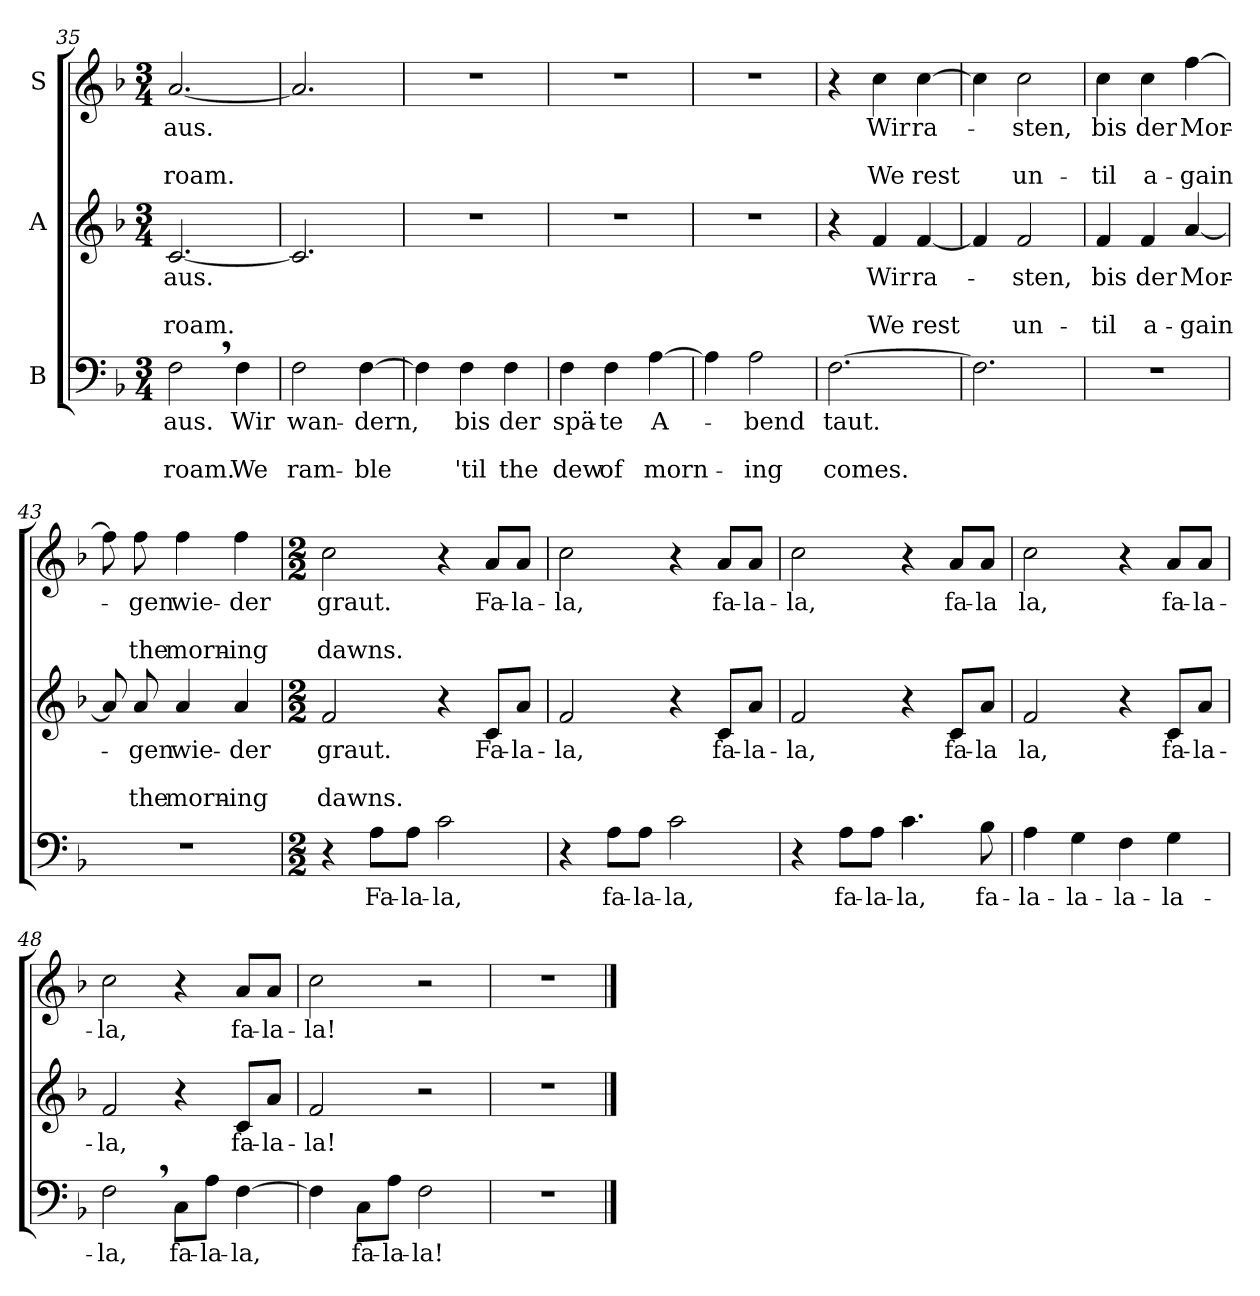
**kern	**text	**text	**text	**kern	**text	**text	**text	**kern	**text	**text	**text
*part3	*part3	*part3	*part3	*part2	*part2	*part2	*part2	*part1	*part1	*part1	*part1
*staff3	*staff3	*staff3	*staff3	*staff2	*staff2	*staff2	*staff2	*staff1	*staff1	*staff1	*staff1
*I"B	*	*	*	*I"A	*	*	*	*I"S	*	*	*
*clefF4	*	*	*	*clefG2	*	*	*	*clefG2	*	*	*
*k[b-]	*	*	*	*k[b-]	*	*	*	*k[b-]	*	*	*
*F:	*	*	*	*F:	*	*	*	*F:	*	*	*
*M3/4	*	*	*	*M3/4	*	*	*	*M3/4	*	*	*
=35	=35	=35	=35	=35	=35	=35	=35	=35	=35	=35	=35
!	!LO:LY:b	!	!LO:LY:b	!	!LO:LY:b	!	!LO:LY:b	!	!LO:LY:b	!	!LO:LY:b
2F,>\	-aus.	.	roam.	[2.c/	-aus.	.	roam.	[2.a/	-aus.	.	roam.
!	!LO:LY:b	!	!LO:LY:b	!	!	!	!	!	!	!	!
4F\	Wir	.	We	.	.	.	.	.	.	.	.
=36	=36	=36	=36	=36	=36	=36	=36	=36	=36	=36	=36
!	!LO:LY:b	!	!LO:LY:b	!	!	!	!	!	!	!	!
2F\	wan-	.	ram-	2.c/]	.	.	.	2.a/]	.	.	.
!	!LO:LY:b	!	!LO:LY:b	!	!	!	!	!	!	!	!
[4F\	-dern,	.	-ble	.	.	.	.	.	.	.	.
=37	=37	=37	=37	=37	=37	=37	=37	=37	=37	=37	=37
4F\]	.	.	.	2.r	.	.	.	2.r	.	.	.
!	!LO:LY:b	!	!LO:LY:b	!	!	!	!	!	!	!	!
4F\	bis	.	'til	.	.	.	.	.	.	.	.
!	!LO:LY:b	!	!LO:LY:b	!	!	!	!	!	!	!	!
4F\	der	.	the	.	.	.	.	.	.	.	.
=38	=38	=38	=38	=38	=38	=38	=38	=38	=38	=38	=38
!	!LO:LY:b	!	!LO:LY:b	!	!	!	!	!	!	!	!
4F\	spä-	.	dew	2.r	.	.	.	2.r	.	.	.
!	!LO:LY:b	!	!LO:LY:b	!	!	!	!	!	!	!	!
4F\	-te	.	of	.	.	.	.	.	.	.	.
!	!LO:LY:b	!	!LO:LY:b	!	!	!	!	!	!	!	!
[4A\	A-	.	morn-	.	.	.	.	.	.	.	.
=39	=39	=39	=39	=39	=39	=39	=39	=39	=39	=39	=39
4A\]	.	.	.	2.r	.	.	.	2.r	.	.	.
!	!LO:LY:b	!	!LO:LY:b	!	!	!	!	!	!	!	!
2A\	-bend	.	-ing	.	.	.	.	.	.	.	.
=40	=40	=40	=40	=40	=40	=40	=40	=40	=40	=40	=40
!	!LO:LY:b	!	!LO:LY:b	!	!	!	!	!	!	!	!
[2.F\	taut.	.	comes.	4r	.	.	.	4r	.	.	.
!	!	!	!	!	!LO:LY:b	!	!LO:LY:b	!	!LO:LY:b	!	!LO:LY:b
.	.	.	.	4f/	Wir	.	We	4cc\	Wir	.	We
!	!	!	!	!	!LO:LY:b	!	!LO:LY:b	!	!LO:LY:b	!	!LO:LY:b
.	.	.	.	[4f/	ra-	.	rest	[4cc\	ra-	.	rest
=41	=41	=41	=41	=41	=41	=41	=41	=41	=41	=41	=41
2.F\]	.	.	.	4f/]	.	.	.	4cc\]	.	.	.
!	!	!	!	!	!LO:LY:b	!	!LO:LY:b	!	!LO:LY:b	!	!LO:LY:b
.	.	.	.	2f/	-sten,	.	un-	2cc\	-sten,	.	un-
=42	=42	=42	=42	=42	=42	=42	=42	=42	=42	=42	=42
!	!	!	!	!	!LO:LY:b	!	!LO:LY:b	!	!LO:LY:b	!	!LO:LY:b
2.r	.	.	.	4f/	bis	.	-til	4cc\	bis	.	-til
!	!	!	!	!	!LO:LY:b	!	!LO:LY:b	!	!LO:LY:b	!	!LO:LY:b
.	.	.	.	4f/	der	.	a-	4cc\	der	.	a-
!	!	!	!	!	!LO:LY:b	!	!LO:LY:b	!	!LO:LY:b	!	!LO:LY:b
.	.	.	.	[4a/	Mor-	.	-gain	[4ff\	Mor-	.	-gain
=43	=43	=43	=43	=43	=43	=43	=43	=43	=43	=43	=43
2.r	.	.	.	8a/]	.	.	.	8ff\]	.	.	.
!	!	!	!	!	!LO:LY:b	!	!LO:LY:b	!	!LO:LY:b	!	!LO:LY:b
.	.	.	.	8a/	-gen	.	the	8ff\	-gen	.	the
!	!	!	!	!	!LO:LY:b	!	!LO:LY:b	!	!LO:LY:b	!	!LO:LY:b
.	.	.	.	4a/	wie-	.	morn-	4ff\	wie-	.	morn-
!	!	!	!	!	!LO:LY:b	!	!LO:LY:b	!	!LO:LY:b	!	!LO:LY:b
.	.	.	.	4a/	-der	.	-ing	4ff\	-der	.	-ing
!!LO:LB:g=z
=44	=44	=44	=44	=44	=44	=44	=44	=44	=44	=44	=44
*M2/2	*	*	*	*M2/2	*	*	*	*M2/2	*	*	*
!	!	!	!	!	!LO:LY:b	!	!LO:LY:b	!	!LO:LY:b	!	!LO:LY:b
4r	.	.	.	2f/	graut.	.	dawns.	2cc\	graut.	.	dawns.
!	!LO:LY:b	!	!	!	!	!	!	!	!	!	!
8A\L	Fa-	.	.	.	.	.	.	.	.	.	.
!	!LO:LY:b	!	!	!	!	!	!	!	!	!	!
8A\J	-la-	.	.	.	.	.	.	.	.	.	.
!	!LO:LY:b	!	!	!	!	!	!	!	!	!	!
2c\	-la,	.	.	4r	.	.	.	4r	.	.	.
!	!	!	!	!	!LO:LY:b	!	!	!	!LO:LY:b	!	!
.	.	.	.	8c/L	Fa-	.	.	8a/L	Fa-	.	.
!	!	!	!	!	!LO:LY:b	!	!	!	!LO:LY:b	!	!
.	.	.	.	8a/J	-la-	.	.	8a/J	-la-	.	.
=45	=45	=45	=45	=45	=45	=45	=45	=45	=45	=45	=45
!	!	!	!	!	!LO:LY:b	!	!	!	!LO:LY:b	!	!
4r	.	.	.	2f/	-la,	.	.	2cc\	-la,	.	.
!	!LO:LY:b	!	!	!	!	!	!	!	!	!	!
8A\L	fa-	.	.	.	.	.	.	.	.	.	.
!	!LO:LY:b	!	!	!	!	!	!	!	!	!	!
8A\J	-la-	.	.	.	.	.	.	.	.	.	.
!	!LO:LY:b	!	!	!	!	!	!	!	!	!	!
2c\	-la,	.	.	4r	.	.	.	4r	.	.	.
!	!	!	!	!	!LO:LY:b	!	!	!	!LO:LY:b	!	!
.	.	.	.	8c/L	fa-	.	.	8a/L	fa-	.	.
!	!	!	!	!	!LO:LY:b	!	!	!	!LO:LY:b	!	!
.	.	.	.	8a/J	-la-	.	.	8a/J	-la-	.	.
=46	=46	=46	=46	=46	=46	=46	=46	=46	=46	=46	=46
!	!	!	!	!	!LO:LY:b	!	!	!	!LO:LY:b	!	!
4r	.	.	.	2f/	-la,	.	.	2cc\	-la,	.	.
!	!LO:LY:b	!	!	!	!	!	!	!	!	!	!
8A\L	fa-	.	.	.	.	.	.	.	.	.	.
!	!LO:LY:b	!	!	!	!	!	!	!	!	!	!
8A\J	-la-	.	.	.	.	.	.	.	.	.	.
!	!LO:LY:b	!	!	!	!	!	!	!	!	!	!
4.c\	-la,	.	.	4r	.	.	.	4r	.	.	.
!	!	!	!	!	!LO:LY:b	!	!	!	!LO:LY:b	!	!
.	.	.	.	8c/L	fa-	.	.	8a/L	fa-	.	.
!	!LO:LY:b	!	!	!	!LO:LY:b	!	!	!	!LO:LY:b	!	!
8B-\	fa-	.	.	8a/J	-la	.	.	8a/J	-la	.	.
=47	=47	=47	=47	=47	=47	=47	=47	=47	=47	=47	=47
!	!LO:LY:b	!	!	!	!LO:LY:b	!	!	!	!LO:LY:b	!	!
4A\	-la-	.	.	2f/	la,	.	.	2cc\	la,	.	.
!	!LO:LY:b	!	!	!	!	!	!	!	!	!	!
4G\	-la-	.	.	.	.	.	.	.	.	.	.
!	!LO:LY:b	!	!	!	!	!	!	!	!	!	!
4F\	-la-	.	.	4r	.	.	.	4r	.	.	.
!	!LO:LY:b	!	!	!	!LO:LY:b	!	!	!	!LO:LY:b	!	!
4G\	-la-	.	.	8c/L	fa-	.	.	8a/L	fa-	.	.
!	!	!	!	!	!LO:LY:b	!	!	!	!LO:LY:b	!	!
.	.	.	.	8a/J	-la-	.	.	8a/J	-la-	.	.
=48	=48	=48	=48	=48	=48	=48	=48	=48	=48	=48	=48
!	!LO:LY:b	!	!	!	!LO:LY:b	!	!	!	!LO:LY:b	!	!
2F,>\	-la,	.	.	2f/	-la,	.	.	2cc\	-la,	.	.
!	!LO:LY:b	!	!	!	!	!	!	!	!	!	!
8C\L	fa-	.	.	4r	.	.	.	4r	.	.	.
!	!LO:LY:b	!	!	!	!	!	!	!	!	!	!
8A\J	-la-	.	.	.	.	.	.	.	.	.	.
!	!LO:LY:b	!	!	!	!LO:LY:b	!	!	!	!LO:LY:b	!	!
[4F\	-la,	.	.	8c/L	fa-	.	.	8a/L	fa-	.	.
!	!	!	!	!	!LO:LY:b	!	!	!	!LO:LY:b	!	!
.	.	.	.	8a/J	-la-	.	.	8a/J	-la-	.	.
=49	=49	=49	=49	=49	=49	=49	=49	=49	=49	=49	=49
!	!	!	!	!	!LO:LY:b	!	!	!	!LO:LY:b	!	!
4F\]	.	.	.	2f/	-la!	.	.	2cc\	-la!	.	.
!	!LO:LY:b	!	!	!	!	!	!	!	!	!	!
8C\L	fa-	.	.	.	.	.	.	.	.	.	.
!	!LO:LY:b	!	!	!	!	!	!	!	!	!	!
8A\J	-la-	.	.	.	.	.	.	.	.	.	.
!	!LO:LY:b	!	!	!	!	!	!	!	!	!	!
2F\	-la!	.	.	2r	.	.	.	2r	.	.	.
=50	=50	=50	=50	=50	=50	=50	=50	=50	=50	=50	=50
1r	.	.	.	1r	.	.	.	1r	.	.	.
==	==	==	==	==	==	==	==	==	==	==	==
*-	*-	*-	*-	*-	*-	*-	*-	*-	*-	*-	*-
